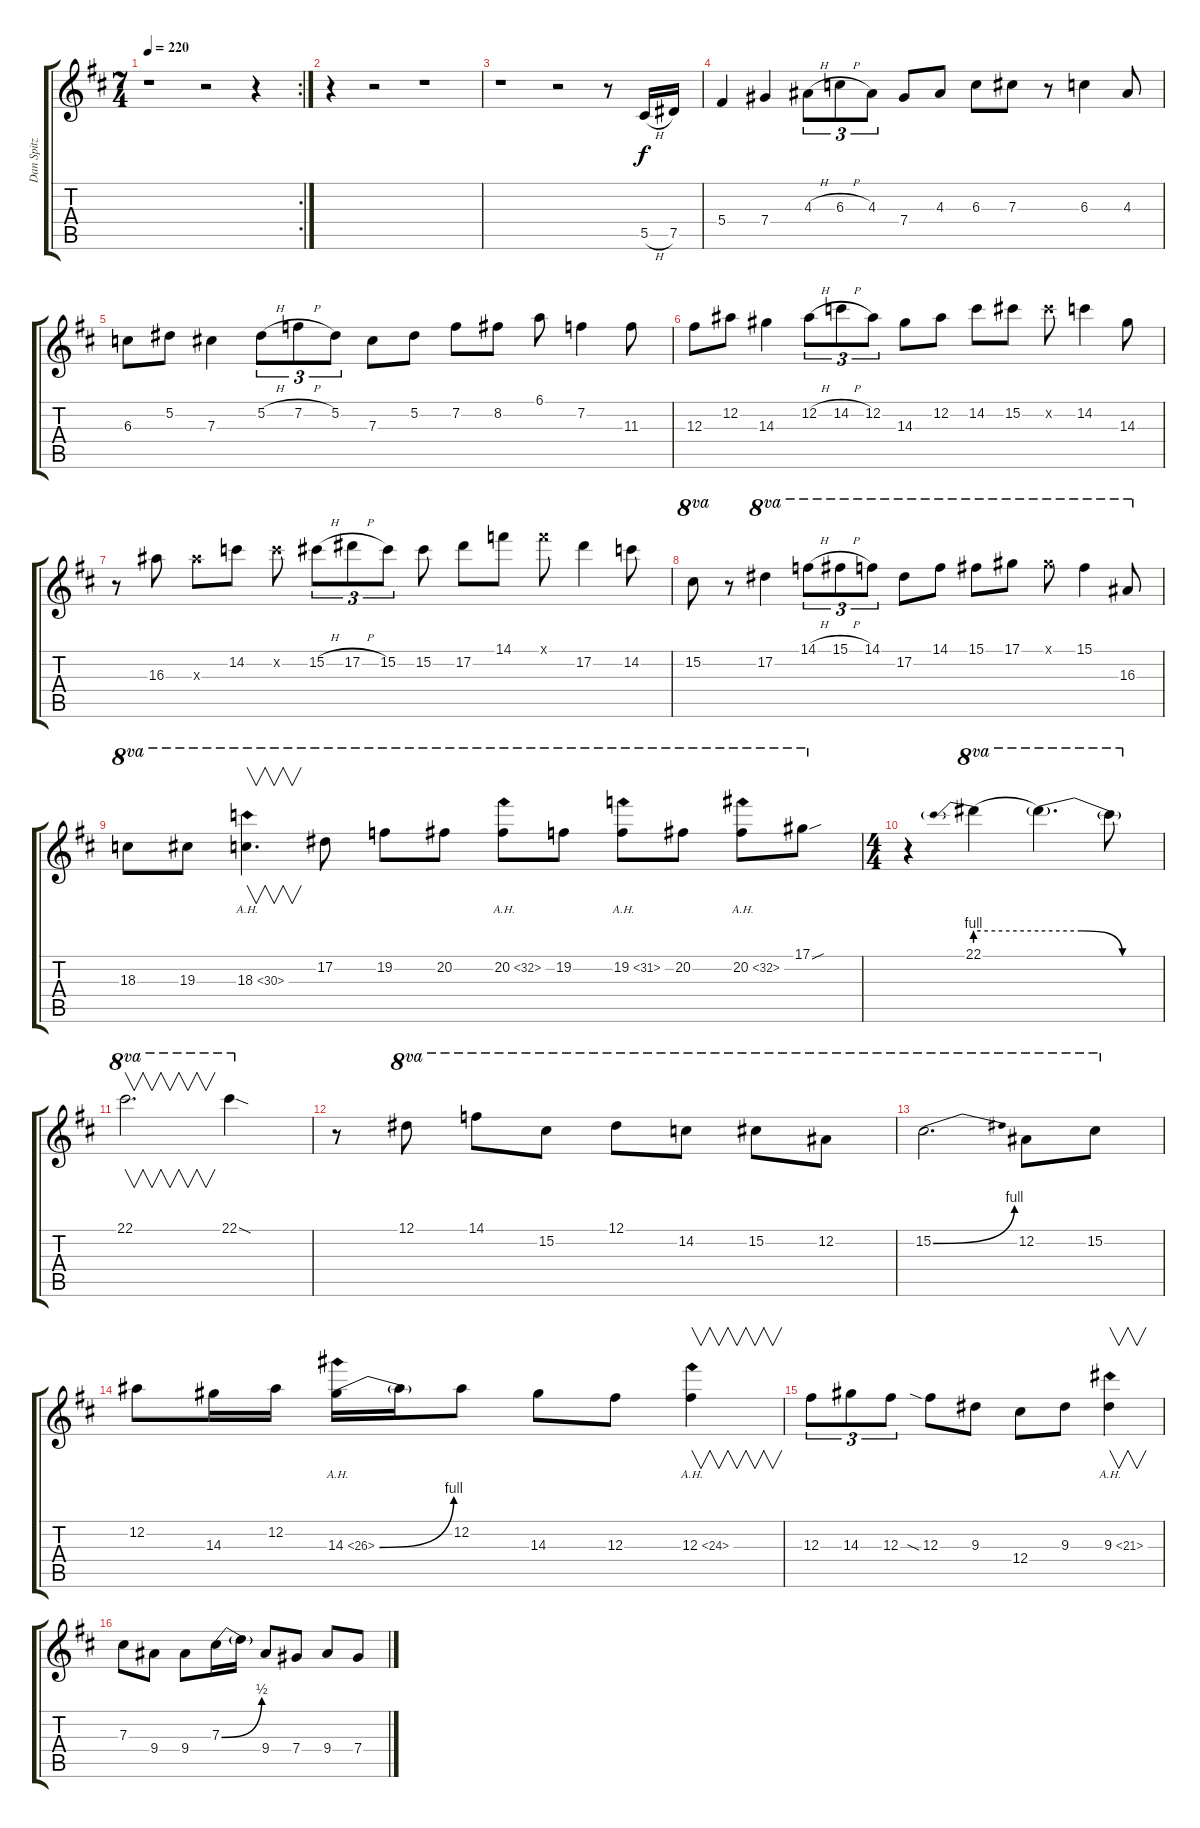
\track ("Dan Spitz" "Dan Spitz") {instrument distortionguitar}
\staff {score tabs}
\tuning (Eb4 Bb3 Gb3 Db3 Ab2 Eb2) {hide}
\rc 2
\ts (7 4)
\tempo 220
\clef g2
\ks d
r.1{dy f} r.2 r.4 |
r.4 r.2 r.1 |
r.1 r.2 r.8 5.5{h}.16 7.5.16 |
5.4.4 7.4.4 4.3{h}.8{tu (3 2)} 6.3{h}.8{tu (3 2)} 4.3.8{tu (3 2)} 7.4.8 4.3.8 6.3.8 7.3.8 r.8 6.3.4 4.3.8 |
6.3.8 5.2.8 7.3.4 5.2{h}.8{tu (3 2)} 7.2{h}.8{tu (3 2)} 5.2.8{tu (3 2)} 7.3.8 5.2.8 7.2.8 8.2.8 6.1.8 7.2.4 11.3.8 |
12.3.8 12.2.8 14.3.4 12.2{h}.8{tu (3 2)} 14.2{h}.8{tu (3 2)} 12.2.8{tu (3 2)} 14.3.8 12.2.8 14.2.8 15.2.8 15.2{x}.8 14.2.4 14.3.8 |
r.8 16.3.8 16.3{x}.8 14.2.8 14.2{x}.8 15.2{h}.8{tu (3 2)} 17.2{h}.8{tu (3 2)} 15.2.8{tu (3 2)} 15.2.8 17.2.8 14.1.8 14.1{x}.8 17.2.4 14.2.8 |
15.2.8{ot 8va} r.8 17.2.4{ot 8va} 14.1{h}.8{tu (3 2) ot 8va} 15.1{h}.8{tu (3 2) ot 8va} 14.1.8{tu (3 2) ot 8va} 17.2.8{ot 8va} 14.1.8{ot 8va} 15.1.8{ot 8va} 17.1.8{ot 8va} 17.1{x}.8{ot 8va} 15.1.4{ot 8va} 16.3.8{ot 8va} |
18.3.8{ot 8va} 19.3.8{ot 8va} 18.3{ah 12}.4{v d ot 8va} 17.2.8{ot 8va} 19.2.8{ot 8va} 20.2.8{ot 8va} 20.2{ah 12}.8{ot 8va} 19.2.8{ot 8va} 19.2{ah 12}.8{ot 8va} 20.2.8{ot 8va} 20.2{ah 12}.8{ot 8va} 17.1{sou}.8{ot 8va} |
\ts (4 4)
r.4 22.1{be (prebend 0 4 60 4)}.4{ot 8va} 22.1{be (custom 0 4 20 4 40 0 60 0) t}.4{d ot 8va} 22.1{t}.8{ot 8va} |
22.1.2{v d ot 8va} 22.1{sod}.4{ot 8va} |
r.8 12.1.8{ot 8va} 14.1.8{ot 8va} 15.2.8{ot 8va} 12.1.8{ot 8va} 14.2.8{ot 8va} 15.2.8{ot 8va} 12.2.8{ot 8va} |
15.2{be (bend 0 0 60 4)}.2{d ot 8va} 12.2.8{ot 8va} 15.2.8{ot 8va} |
12.2.8 14.3.16 12.2.16 14.3{be (bend 0 0 60 4) ah 12}.16 14.3{t}.16 12.2.8 14.3.8 12.3.8 12.3{ah 12}.4{v} |
12.3.8{tu (3 2)} 14.3.8{tu (3 2)} 12.3.8{tu (3 2)} 12.3{sia}.8 9.3.8 12.4.8 9.3.8 9.3{ah 12}.4{v} |
7.3.8 9.4.8 9.4.8 7.3{be (bend 0 0 60 2)}.16 7.3{t}.16 9.4.8 7.4.8 9.4.8 7.4.8
